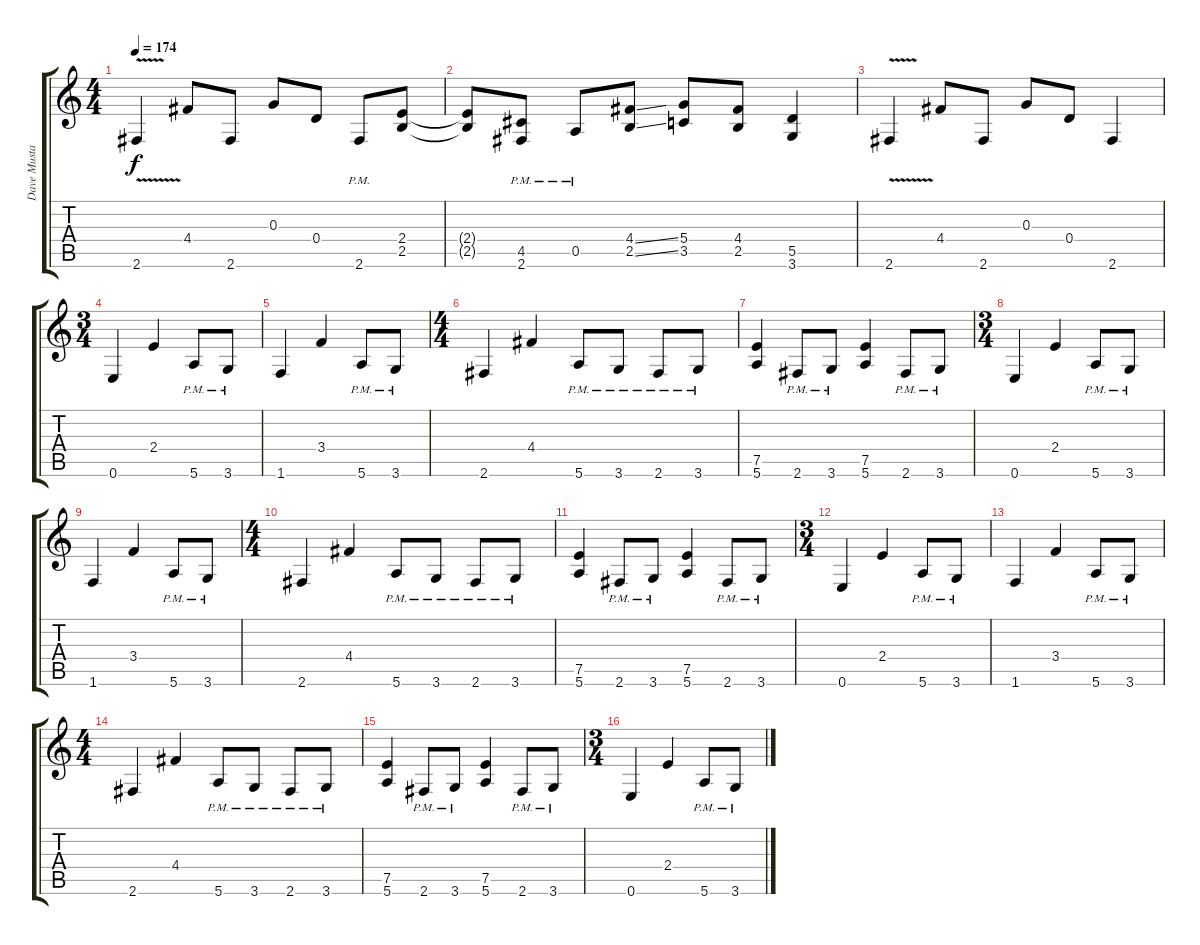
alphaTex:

\track ("Dave Mustaine" "Dave Musta") {instrument distortionguitar}
\staff {score tabs}
\tuning (E4 B3 G3 D3 A2 E2) {hide}
\ts (4 4)
\tempo 174
\clef g2
\ks c
2.6{v}.4{dy f} 4.4.8 2.6.8 0.3.8 0.4.8 2.6{pm}.8 (2.4 2.5).8 |
(2.4{t} 2.5{t}).8 (4.5{pm} 2.6{pm}).8 0.5{pm}.8 (4.4{ss} 2.5{ss}).8 (5.4 3.5).8 (4.4 2.5).8 (5.5 3.6).4 |
2.6{v}.4 4.4.8 2.6.8 0.3.8 0.4.8 2.6.4 |
\ts (3 4)
0.6.4 2.4.4 5.6{pm}.8 3.6{pm}.8 |
1.6.4 3.4.4 5.6{pm}.8 3.6{pm}.8 |
\ts (4 4)
2.6.4 4.4.4 5.6{pm}.8 3.6{pm}.8 2.6{pm}.8 3.6{pm}.8 |
(7.5 5.6).4 2.6{pm}.8 3.6{pm}.8 (7.5 5.6).4 2.6{pm}.8 3.6{pm}.8 |
\ts (3 4)
0.6.4 2.4.4 5.6{pm}.8 3.6{pm}.8 |
1.6.4 3.4.4 5.6{pm}.8 3.6{pm}.8 |
\ts (4 4)
2.6.4 4.4.4 5.6{pm}.8 3.6{pm}.8 2.6{pm}.8 3.6{pm}.8 |
(7.5 5.6).4 2.6{pm}.8 3.6{pm}.8 (7.5 5.6).4 2.6{pm}.8 3.6{pm}.8 |
\ts (3 4)
0.6.4 2.4.4 5.6{pm}.8 3.6{pm}.8 |
1.6.4 3.4.4 5.6{pm}.8 3.6{pm}.8 |
\ts (4 4)
2.6.4 4.4.4 5.6{pm}.8 3.6{pm}.8 2.6{pm}.8 3.6{pm}.8 |
(7.5 5.6).4 2.6{pm}.8 3.6{pm}.8 (7.5 5.6).4 2.6{pm}.8 3.6{pm}.8 |
\ts (3 4)
0.6.4 2.4.4 5.6{pm}.8 3.6{pm}.8
